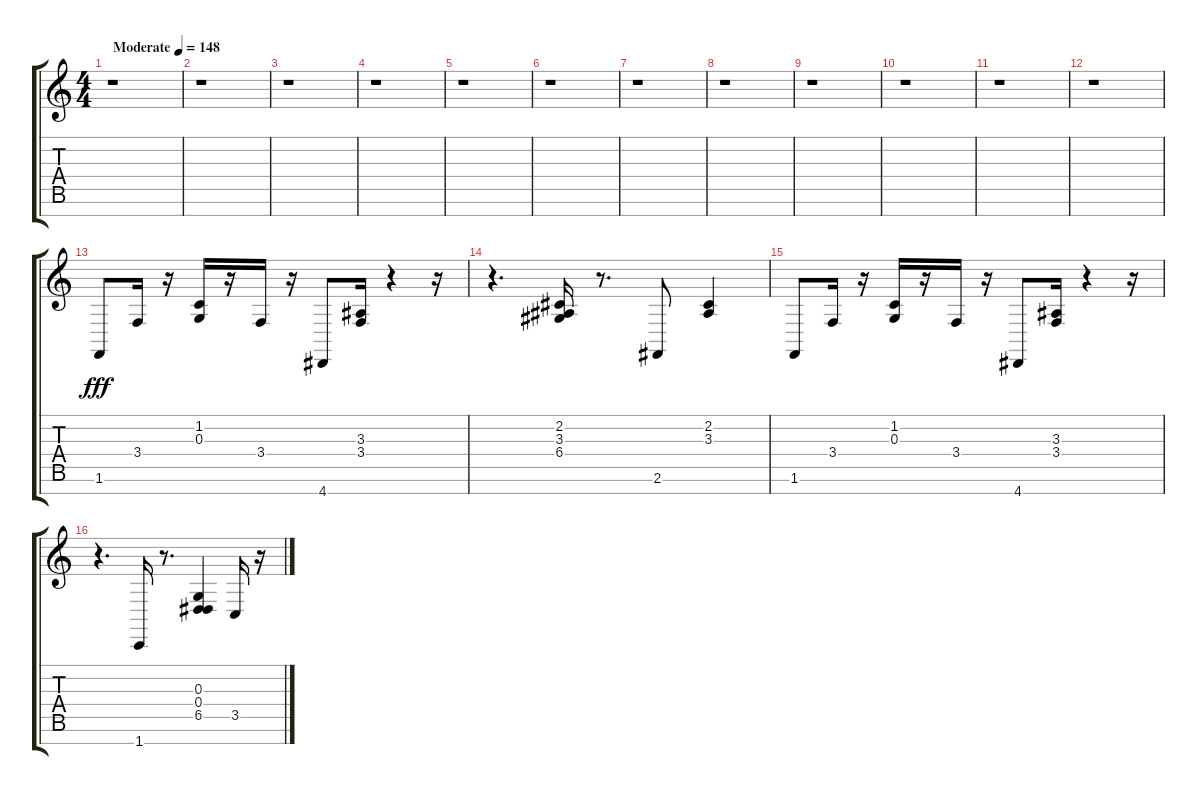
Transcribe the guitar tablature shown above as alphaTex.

\track "" {instrument acousticgrandpiano}
\staff {score tabs}
\tuning (E4 B3 G3 D3 A2 E2 B1) {hide}
\ts (4 4)
\tempo (148 "Moderate")
\clef g2
\ks c
r.1{dy fff instrument acousticgrandpiano} |
r.1 |
r.1 |
r.1 |
r.1 |
r.1 |
r.1 |
r.1 |
r.1 |
r.1 |
r.1 |
r.1 |
1.6.8 3.4.16 r.16 (1.2 0.3).16 r.16 3.4.16 r.16 4.7.8 (3.3 3.4).16 r.4 r.16 |
r.4{d} (2.2 3.3 6.4).16 r.8{d} 2.6.8 (2.2 3.3).4 |
1.6.8 3.4.16 r.16 (1.2 0.3).16 r.16 3.4.16 r.16 4.7.8 (3.3 3.4).16 r.4 r.16 |
r.4{d} 1.7.16 r.8{d} (0.3 0.4 6.5).4 3.5.16 r.16
